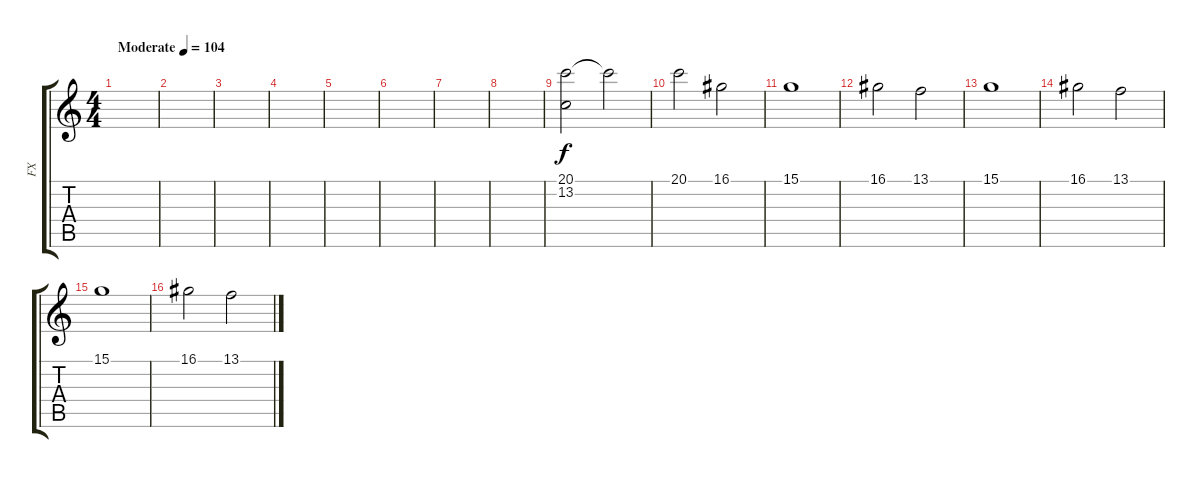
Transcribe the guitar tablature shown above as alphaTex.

\track ("FX" "FX") {instrument pad5bowed}
\staff {score tabs}
\tuning (E4 B3 G3 D3 A2 E2) {hide}
\ts (4 4)
\tempo (104 "Moderate")
\clef g2
\ks c
|
|
|
|
|
|
|
|
(20.1 13.2).2 20.1{t}.2 |
20.1.2 16.1.2 |
15.1.1 |
16.1.2 13.1.2 |
15.1.1 |
16.1.2 13.1.2 |
15.1.1 |
16.1.2 13.1.2
